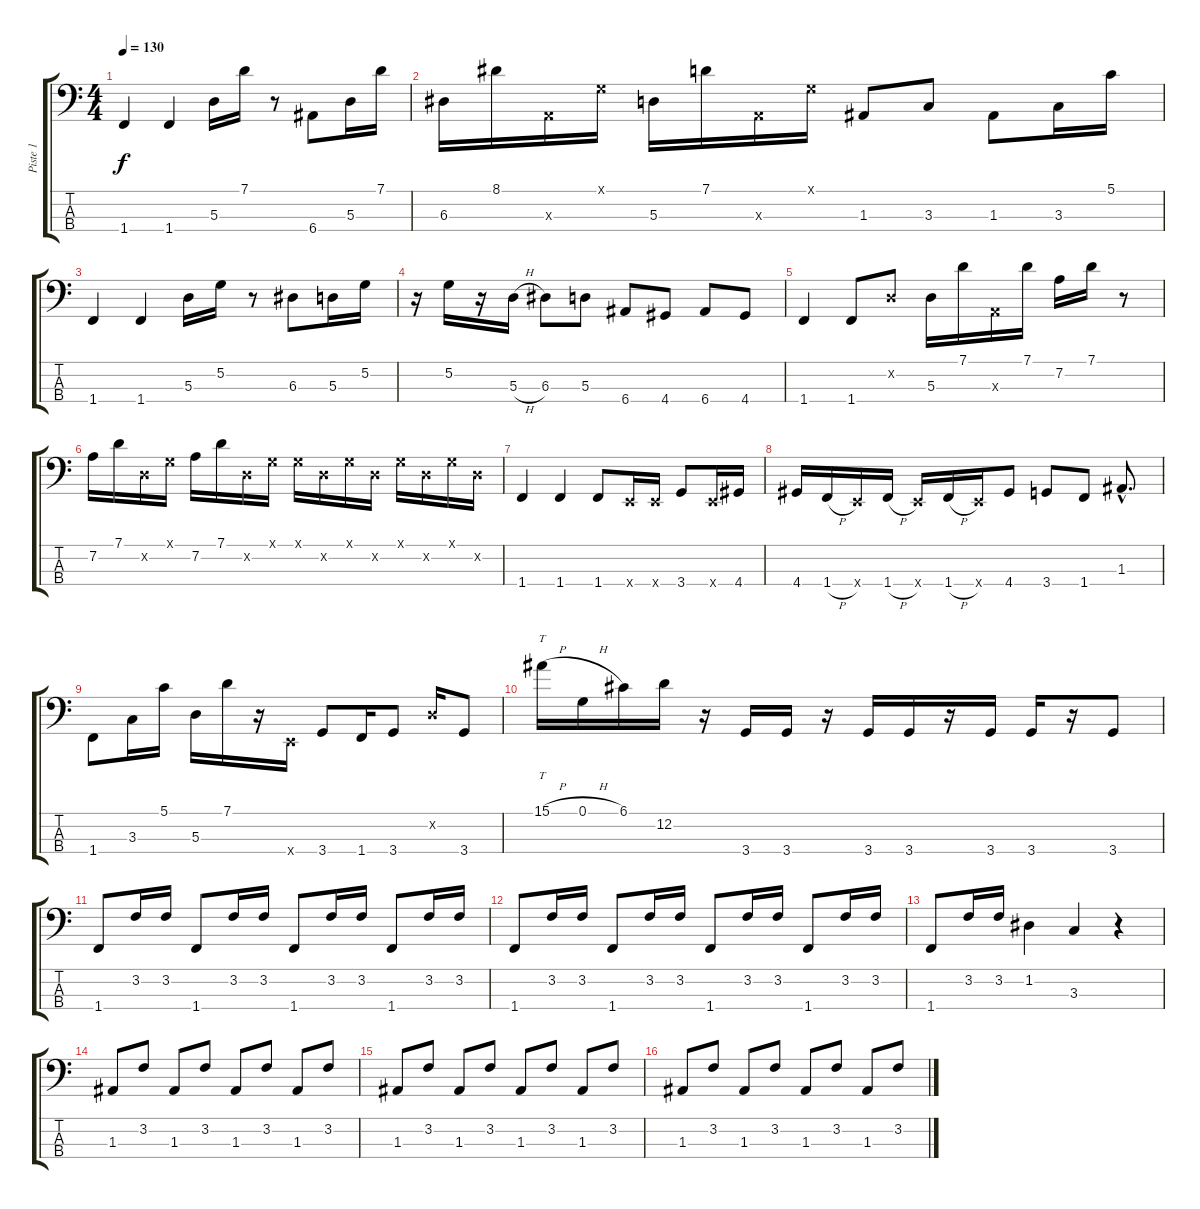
\track ("Piste 1" "Piste 1") {instrument slapbass1}
\staff {score tabs}
\tuning (G2 D2 A1 E1) {hide}
\ts (4 4)
\tempo 130
\clef f4
\ks c
1.4.4{dy f} 1.4.4 5.3.16 7.1.16 r.8 6.4.8 5.3.16 7.1.16 |
6.3.16 8.1.16 0.3{x}.16 0.1{x}.16 5.3.16 7.1.16 0.3{x}.16 0.1{x}.16 1.3.8 3.3.8 1.3.8 3.3.16 5.1.16 |
1.4.4 1.4.4 5.3.16 5.2.16 r.8 6.3.8 5.3.16 5.2.16 |
r.16 5.2.16 r.16 5.3{h}.16 6.3.8 5.3.8 6.4.8 4.4.8 6.4.8 4.4.8 |
1.4.4 1.4.8 0.2{x}.8 5.3.16 7.1.16 0.3{x}.16 7.1.16 7.2.16 7.1.16 r.8 |
7.2.16 7.1.16 0.2{x}.16 0.1{x}.16 7.2.16 7.1.16 0.2{x}.16 0.1{x}.16 0.1{x}.16 0.2{x}.16 0.1{x}.16 0.2{x}.16 0.1{x}.16 0.2{x}.16 0.1{x}.16 0.2{x}.16 |
1.4.4 1.4.4 1.4.8 0.4{x}.16 0.4{x}.16 3.4.8 0.4{x}.16 4.4.16 |
4.4.16 1.4{h}.16 0.4{x}.16 1.4{h}.16 0.4{x}.16 1.4{h}.16 0.4{x}.16 4.4.8 3.4.8 1.4.8 1.3{hac}.8{d} |
1.4.8 3.3.16 5.1.16 5.3.16 7.1.16 r.16 0.4{x}.16 3.4.8 1.4.16 3.4.8 0.2{x}.16 3.4.8 |
15.1{h}.16{tt} 0.1{h}.16 6.1.16 12.2.16 r.16 3.4.16 3.4.16 r.16 3.4.16 3.4.16 r.16 3.4.16 3.4.16 r.16 3.4.8 |
1.4.8 3.2.16 3.2.16 1.4.8 3.2.16 3.2.16 1.4.8 3.2.16 3.2.16 1.4.8 3.2.16 3.2.16 |
1.4.8 3.2.16 3.2.16 1.4.8 3.2.16 3.2.16 1.4.8 3.2.16 3.2.16 1.4.8 3.2.16 3.2.16 |
1.4.8 3.2.16 3.2.16 1.2.4 3.3.4 r.4 |
1.3.8 3.2.8 1.3.8 3.2.8 1.3.8 3.2.8 1.3.8 3.2.8 |
1.3.8 3.2.8 1.3.8 3.2.8 1.3.8 3.2.8 1.3.8 3.2.8 |
1.3.8 3.2.8 1.3.8 3.2.8 1.3.8 3.2.8 1.3.8 3.2.8
